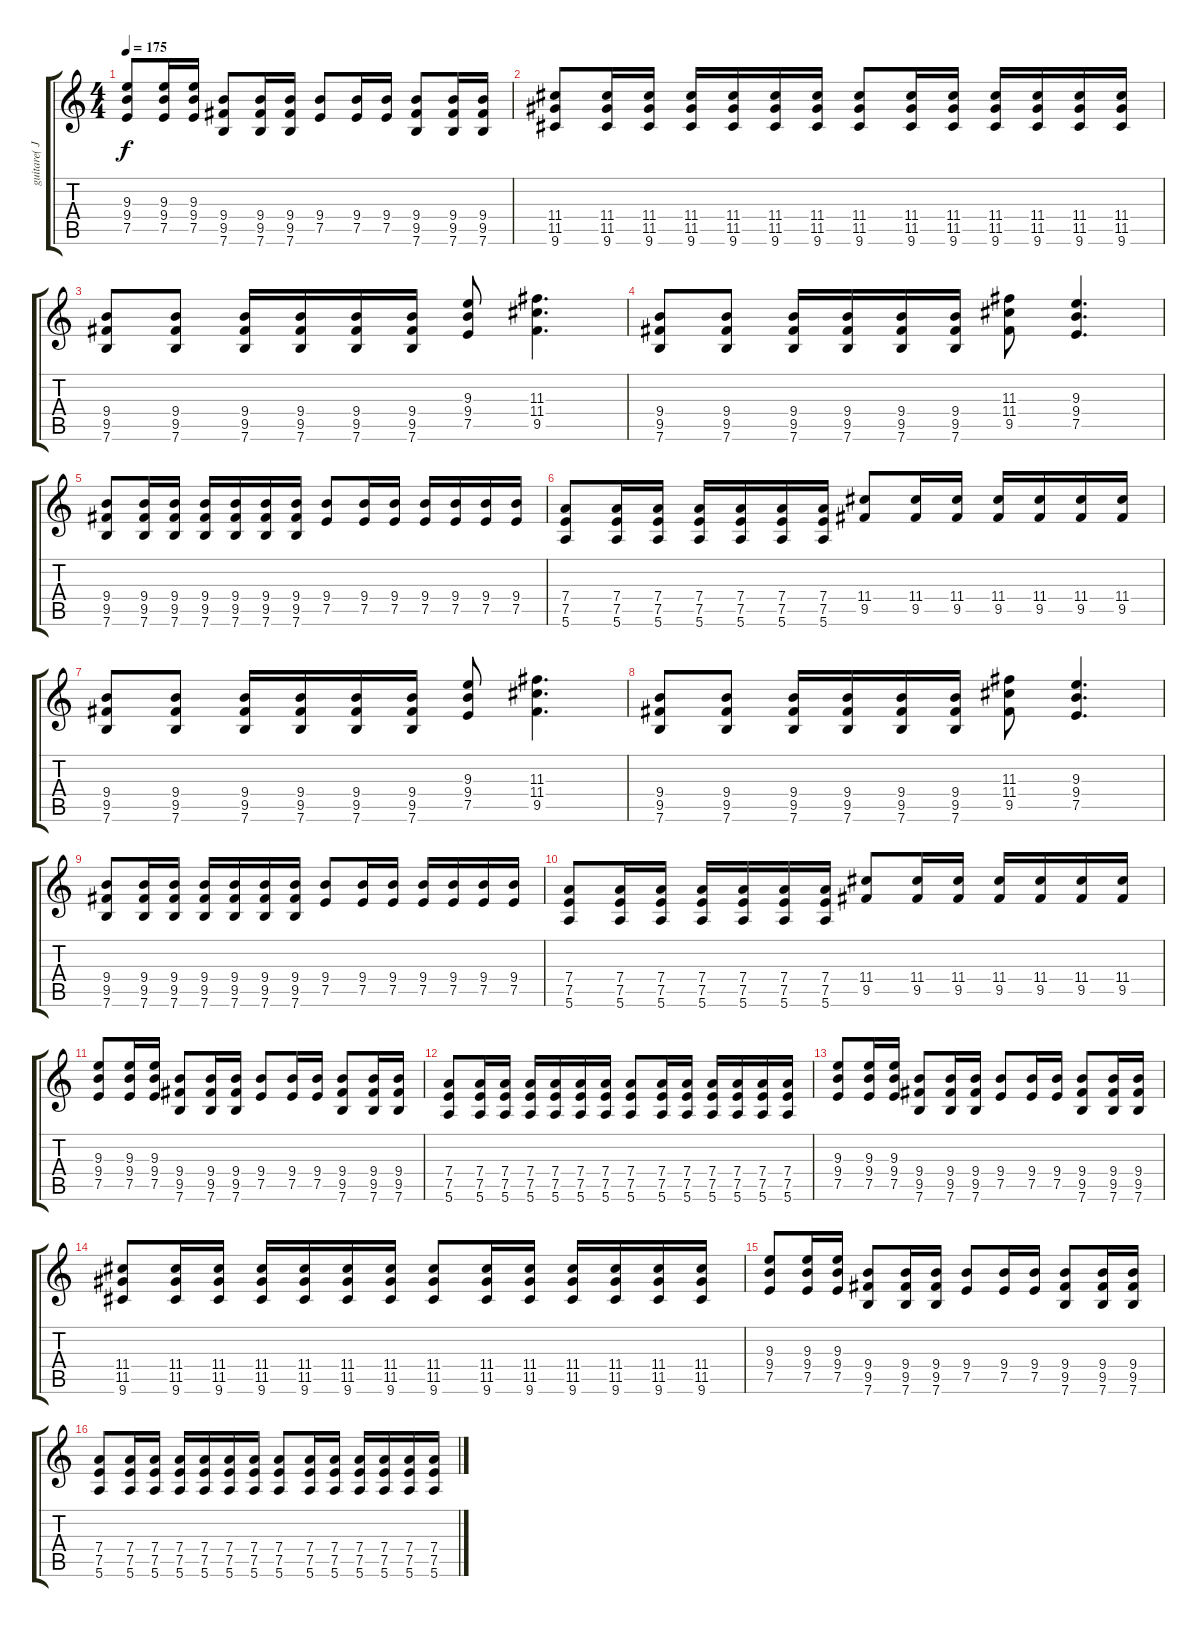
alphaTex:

\track ("guitare( Jake )" "guitare( J") {instrument distortionguitar}
\staff {score tabs}
\tuning (E4 B3 G3 D3 A2 E2) {hide}
\ts (4 4)
\tempo 175
\clef g2
\ks c
(9.3 9.4 7.5).8{dy f} (9.3 9.4 7.5).16 (9.3 9.4 7.5).16 (9.4 9.5 7.6).8 (9.4 9.5 7.6).16 (9.4 9.5 7.6).16 (9.4 7.5).8 (9.4 7.5).16 (9.4 7.5).16 (9.4 9.5 7.6).8 (9.4 9.5 7.6).16 (9.4 9.5 7.6).16 |
(11.4 11.5 9.6).8 (11.4 11.5 9.6).16 (11.4 11.5 9.6).16 (11.4 11.5 9.6).16 (11.4 11.5 9.6).16 (11.4 11.5 9.6).16 (11.4 11.5 9.6).16 (11.4 11.5 9.6).8 (11.4 11.5 9.6).16 (11.4 11.5 9.6).16 (11.4 11.5 9.6).16 (11.4 11.5 9.6).16 (11.4 11.5 9.6).16 (11.4 11.5 9.6).16 |
(9.4 9.5 7.6).8 (9.4 9.5 7.6).8 (9.4 9.5 7.6).16 (9.4 9.5 7.6).16 (9.4 9.5 7.6).16 (9.4 9.5 7.6).16 (9.3 9.4 7.5).8 (11.3 11.4 9.5).4{d} |
(9.4 9.5 7.6).8 (9.4 9.5 7.6).8 (9.4 9.5 7.6).16 (9.4 9.5 7.6).16 (9.4 9.5 7.6).16 (9.4 9.5 7.6).16 (11.3 11.4 9.5).8 (9.3 9.4 7.5).4{d} |
(9.4 9.5 7.6).8 (9.4 9.5 7.6).16 (9.4 9.5 7.6).16 (9.4 9.5 7.6).16 (9.4 9.5 7.6).16 (9.4 9.5 7.6).16 (9.4 9.5 7.6).16 (9.4 7.5).8 (9.4 7.5).16 (9.4 7.5).16 (9.4 7.5).16 (9.4 7.5).16 (9.4 7.5).16 (9.4 7.5).16 |
(7.4 7.5 5.6).8 (7.4 7.5 5.6).16 (7.4 7.5 5.6).16 (7.4 7.5 5.6).16 (7.4 7.5 5.6).16 (7.4 7.5 5.6).16 (7.4 7.5 5.6).16 (11.4 9.5).8 (11.4 9.5).16 (11.4 9.5).16 (11.4 9.5).16 (11.4 9.5).16 (11.4 9.5).16 (11.4 9.5).16 |
(9.4 9.5 7.6).8 (9.4 9.5 7.6).8 (9.4 9.5 7.6).16 (9.4 9.5 7.6).16 (9.4 9.5 7.6).16 (9.4 9.5 7.6).16 (9.3 9.4 7.5).8 (11.3 11.4 9.5).4{d} |
(9.4 9.5 7.6).8 (9.4 9.5 7.6).8 (9.4 9.5 7.6).16 (9.4 9.5 7.6).16 (9.4 9.5 7.6).16 (9.4 9.5 7.6).16 (11.3 11.4 9.5).8 (9.3 9.4 7.5).4{d} |
(9.4 9.5 7.6).8 (9.4 9.5 7.6).16 (9.4 9.5 7.6).16 (9.4 9.5 7.6).16 (9.4 9.5 7.6).16 (9.4 9.5 7.6).16 (9.4 9.5 7.6).16 (9.4 7.5).8 (9.4 7.5).16 (9.4 7.5).16 (9.4 7.5).16 (9.4 7.5).16 (9.4 7.5).16 (9.4 7.5).16 |
(7.4 7.5 5.6).8 (7.4 7.5 5.6).16 (7.4 7.5 5.6).16 (7.4 7.5 5.6).16 (7.4 7.5 5.6).16 (7.4 7.5 5.6).16 (7.4 7.5 5.6).16 (11.4 9.5).8 (11.4 9.5).16 (11.4 9.5).16 (11.4 9.5).16 (11.4 9.5).16 (11.4 9.5).16 (11.4 9.5).16 |
(9.3 9.4 7.5).8 (9.3 9.4 7.5).16 (9.3 9.4 7.5).16 (9.4 9.5 7.6).8 (9.4 9.5 7.6).16 (9.4 9.5 7.6).16 (9.4 7.5).8 (9.4 7.5).16 (9.4 7.5).16 (9.4 9.5 7.6).8 (9.4 9.5 7.6).16 (9.4 9.5 7.6).16 |
(7.4 7.5 5.6).8 (7.4 7.5 5.6).16 (7.4 7.5 5.6).16 (7.4 7.5 5.6).16 (7.4 7.5 5.6).16 (7.4 7.5 5.6).16 (7.4 7.5 5.6).16 (7.4 7.5 5.6).8 (7.4 7.5 5.6).16 (7.4 7.5 5.6).16 (7.4 7.5 5.6).16 (7.4 7.5 5.6).16 (7.4 7.5 5.6).16 (7.4 7.5 5.6).16 |
(9.3 9.4 7.5).8 (9.3 9.4 7.5).16 (9.3 9.4 7.5).16 (9.4 9.5 7.6).8 (9.4 9.5 7.6).16 (9.4 9.5 7.6).16 (9.4 7.5).8 (9.4 7.5).16 (9.4 7.5).16 (9.4 9.5 7.6).8 (9.4 9.5 7.6).16 (9.4 9.5 7.6).16 |
(11.4 11.5 9.6).8 (11.4 11.5 9.6).16 (11.4 11.5 9.6).16 (11.4 11.5 9.6).16 (11.4 11.5 9.6).16 (11.4 11.5 9.6).16 (11.4 11.5 9.6).16 (11.4 11.5 9.6).8 (11.4 11.5 9.6).16 (11.4 11.5 9.6).16 (11.4 11.5 9.6).16 (11.4 11.5 9.6).16 (11.4 11.5 9.6).16 (11.4 11.5 9.6).16 |
(9.3 9.4 7.5).8 (9.3 9.4 7.5).16 (9.3 9.4 7.5).16 (9.4 9.5 7.6).8 (9.4 9.5 7.6).16 (9.4 9.5 7.6).16 (9.4 7.5).8 (9.4 7.5).16 (9.4 7.5).16 (9.4 9.5 7.6).8 (9.4 9.5 7.6).16 (9.4 9.5 7.6).16 |
(7.4 7.5 5.6).8 (7.4 7.5 5.6).16 (7.4 7.5 5.6).16 (7.4 7.5 5.6).16 (7.4 7.5 5.6).16 (7.4 7.5 5.6).16 (7.4 7.5 5.6).16 (7.4 7.5 5.6).8 (7.4 7.5 5.6).16 (7.4 7.5 5.6).16 (7.4 7.5 5.6).16 (7.4 7.5 5.6).16 (7.4 7.5 5.6).16 (7.4 7.5 5.6).16
